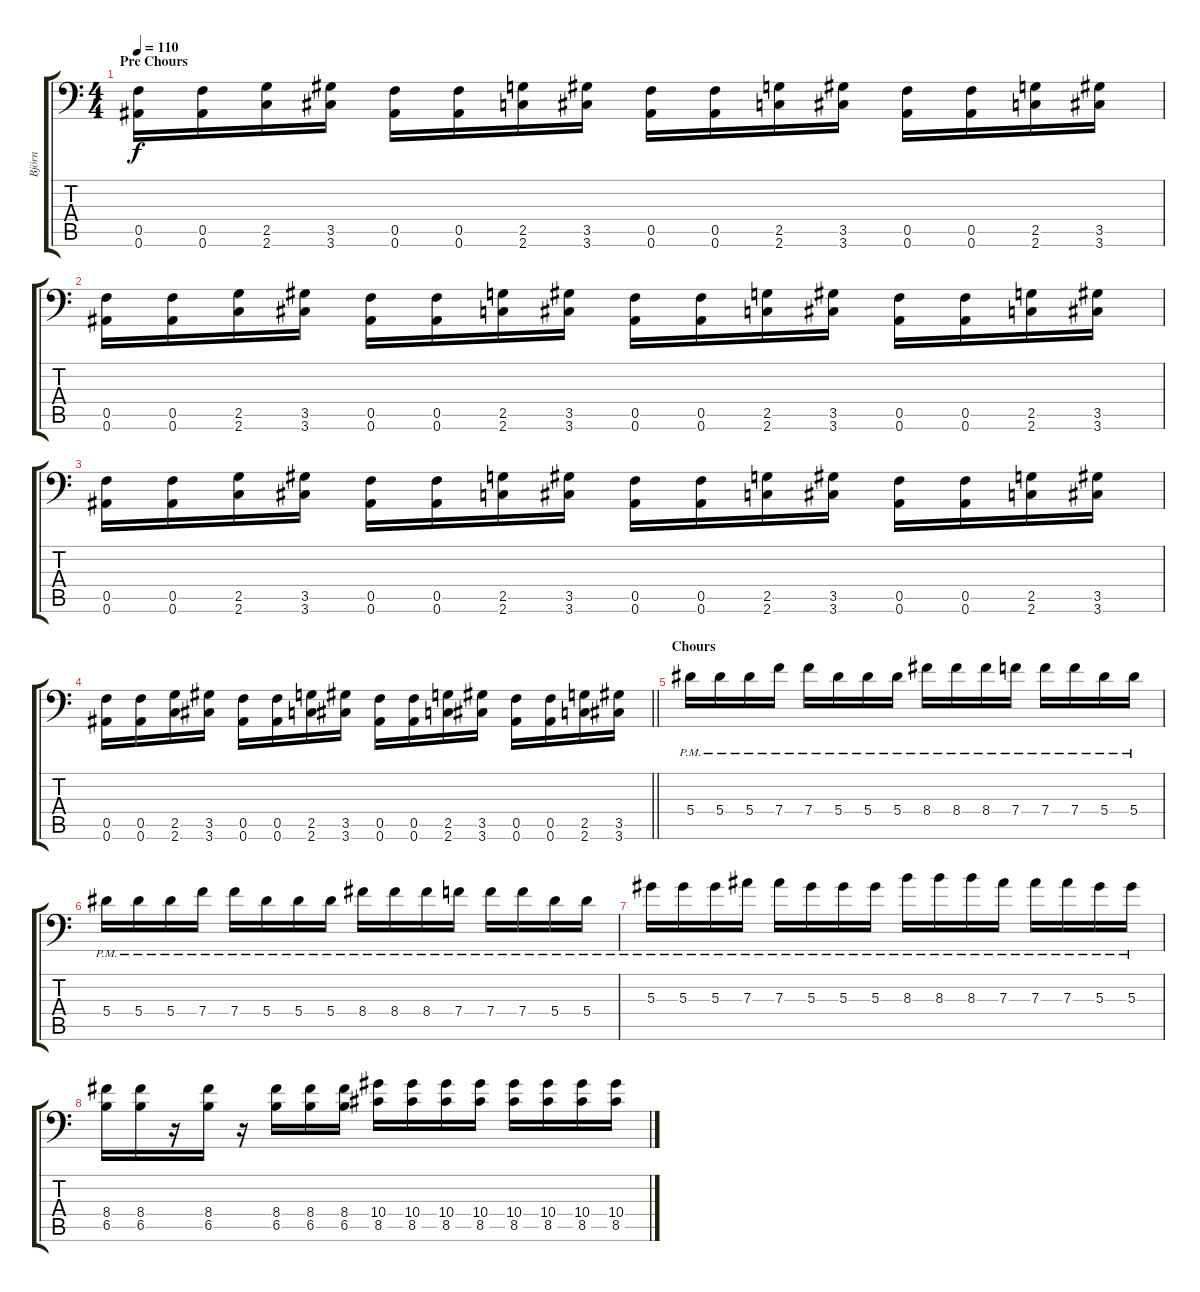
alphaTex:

\track ("Björn" "Björn") {instrument distortionguitar}
\staff {score tabs}
\tuning (C4 G3 Eb3 Bb2 F2 Bb1) {hide}
\ts (4 4)
\section ("" "Pre Chours")
\tempo 110
\clef f4
\ks c
(0.5 0.6).16{dy f} (0.5 0.6).16 (2.5 2.6).16 (3.5 3.6).16 (0.5 0.6).16 (0.5 0.6).16 (2.5 2.6).16 (3.5 3.6).16 (0.5 0.6).16 (0.5 0.6).16 (2.5 2.6).16 (3.5 3.6).16 (0.5 0.6).16 (0.5 0.6).16 (2.5 2.6).16 (3.5 3.6).16 |
(0.5 0.6).16 (0.5 0.6).16 (2.5 2.6).16 (3.5 3.6).16 (0.5 0.6).16 (0.5 0.6).16 (2.5 2.6).16 (3.5 3.6).16 (0.5 0.6).16 (0.5 0.6).16 (2.5 2.6).16 (3.5 3.6).16 (0.5 0.6).16 (0.5 0.6).16 (2.5 2.6).16 (3.5 3.6).16 |
(0.5 0.6).16 (0.5 0.6).16 (2.5 2.6).16 (3.5 3.6).16 (0.5 0.6).16 (0.5 0.6).16 (2.5 2.6).16 (3.5 3.6).16 (0.5 0.6).16 (0.5 0.6).16 (2.5 2.6).16 (3.5 3.6).16 (0.5 0.6).16 (0.5 0.6).16 (2.5 2.6).16 (3.5 3.6).16 |
\barLineRight lightlight
(0.5 0.6).16 (0.5 0.6).16 (2.5 2.6).16 (3.5 3.6).16 (0.5 0.6).16 (0.5 0.6).16 (2.5 2.6).16 (3.5 3.6).16 (0.5 0.6).16 (0.5 0.6).16 (2.5 2.6).16 (3.5 3.6).16 (0.5 0.6).16 (0.5 0.6).16 (2.5 2.6).16 (3.5 3.6).16 |
\section ("" "Chours")
5.4{pm}.16 5.4{pm}.16 5.4{pm}.16 7.4{pm}.16 7.4{pm}.16 5.4{pm}.16 5.4{pm}.16 5.4{pm}.16 8.4{pm}.16 8.4{pm}.16 8.4{pm}.16 7.4{pm}.16 7.4{pm}.16 7.4{pm}.16 5.4{pm}.16 5.4{pm}.16 |
5.4{pm}.16 5.4{pm}.16 5.4{pm}.16 7.4{pm}.16 7.4{pm}.16 5.4{pm}.16 5.4{pm}.16 5.4{pm}.16 8.4{pm}.16 8.4{pm}.16 8.4{pm}.16 7.4{pm}.16 7.4{pm}.16 7.4{pm}.16 5.4{pm}.16 5.4{pm}.16 |
5.3{pm}.16 5.3{pm}.16 5.3{pm}.16 7.3{pm}.16 7.3{pm}.16 5.3{pm}.16 5.3{pm}.16 5.3{pm}.16 8.3{pm}.16 8.3{pm}.16 8.3{pm}.16 7.3{pm}.16 7.3{pm}.16 7.3{pm}.16 5.3{pm}.16 5.3{pm}.16 |
(8.4 6.5).16 (8.4 6.5).16 r.16 (8.4 6.5).16 r.16 (8.4 6.5).16 (8.4 6.5).16 (8.4 6.5).16 (10.4 8.5).16 (10.4 8.5).16 (10.4 8.5).16 (10.4 8.5).16 (10.4 8.5).16 (10.4 8.5).16 (10.4 8.5).16 (10.4 8.5).16
